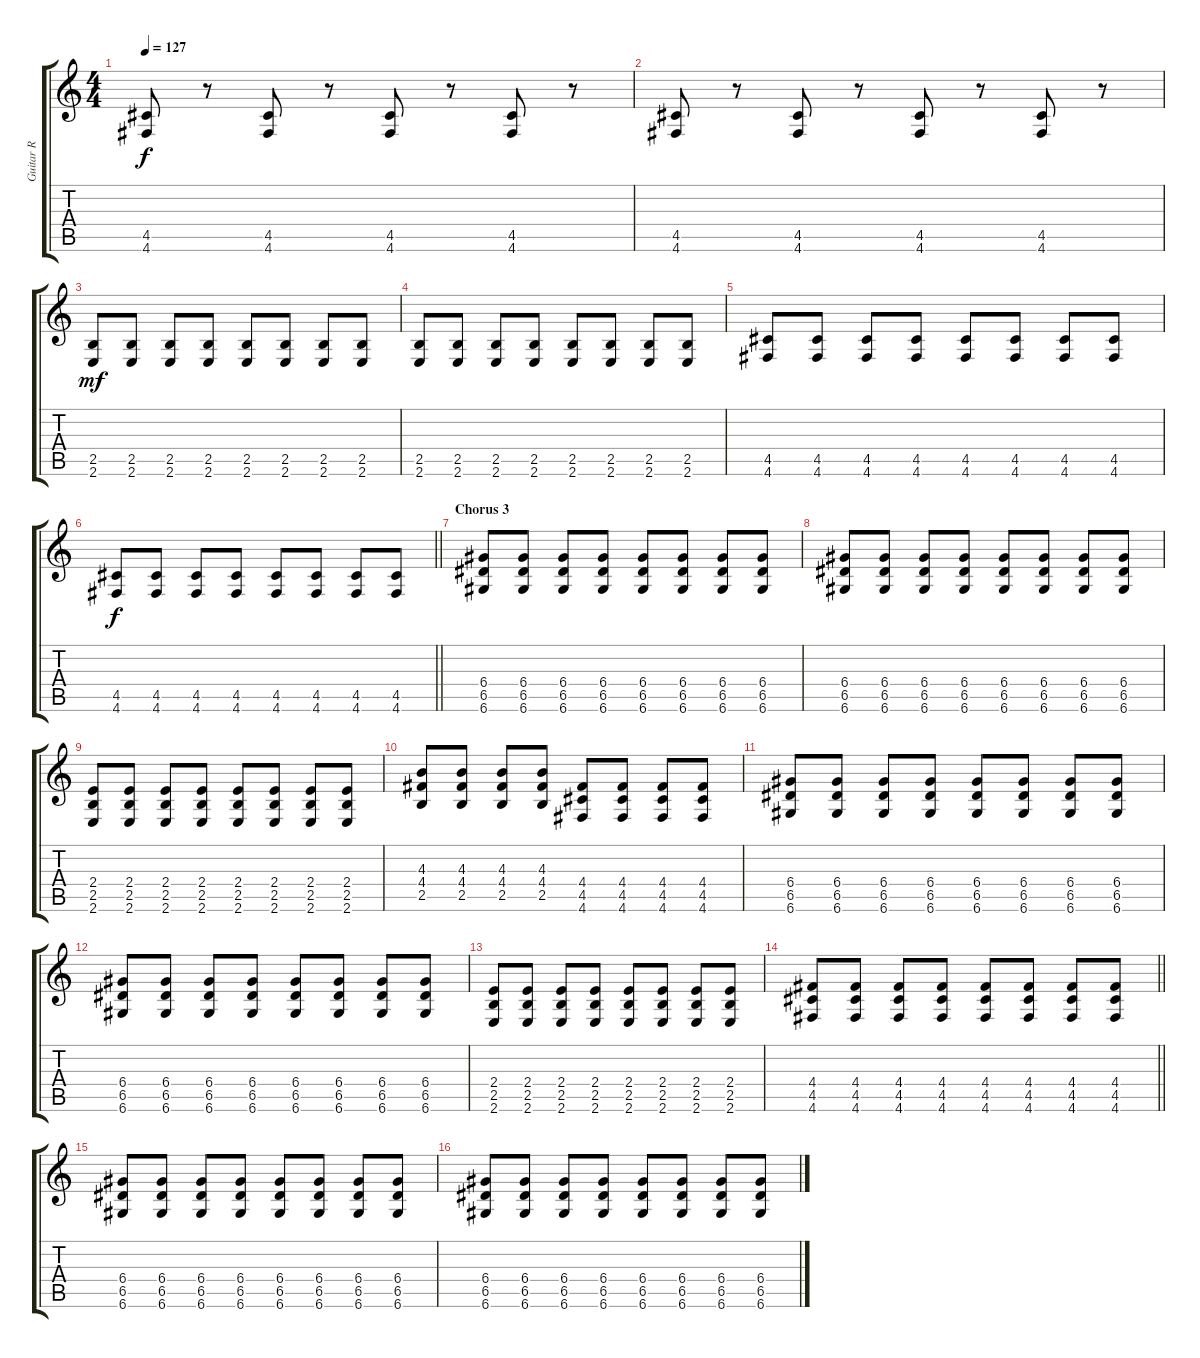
\track ("Guitar R" "Guitar R") {instrument overdrivenguitar}
\staff {score tabs}
\tuning (E4 B3 G3 D3 A2 D2) {hide}
\ts (4 4)
\tempo 127
\clef g2
\ks c
(4.5 4.6).8{dy f} r.8 (4.5 4.6).8 r.8 (4.5 4.6).8 r.8 (4.5 4.6).8 r.8 |
(4.5 4.6).8 r.8 (4.5 4.6).8 r.8 (4.5 4.6).8 r.8 (4.5 4.6).8 r.8 |
(2.5 2.6).8{dy mf} (2.5 2.6).8 (2.5 2.6).8 (2.5 2.6).8 (2.5 2.6).8 (2.5 2.6).8 (2.5 2.6).8 (2.5 2.6).8 |
(2.5 2.6).8 (2.5 2.6).8 (2.5 2.6).8 (2.5 2.6).8 (2.5 2.6).8 (2.5 2.6).8 (2.5 2.6).8 (2.5 2.6).8 |
(4.5 4.6).8 (4.5 4.6).8 (4.5 4.6).8 (4.5 4.6).8 (4.5 4.6).8 (4.5 4.6).8 (4.5 4.6).8 (4.5 4.6).8 |
\barLineRight lightlight
(4.5 4.6).8{dy f} (4.5 4.6).8 (4.5 4.6).8 (4.5 4.6).8 (4.5 4.6).8 (4.5 4.6).8 (4.5 4.6).8 (4.5 4.6).8 |
\section ("" "Chorus 3")
(6.4 6.5 6.6).8 (6.4 6.5 6.6).8 (6.4 6.5 6.6).8 (6.4 6.5 6.6).8 (6.4 6.5 6.6).8 (6.4 6.5 6.6).8 (6.4 6.5 6.6).8 (6.4 6.5 6.6).8 |
(6.4 6.5 6.6).8 (6.4 6.5 6.6).8 (6.4 6.5 6.6).8 (6.4 6.5 6.6).8 (6.4 6.5 6.6).8 (6.4 6.5 6.6).8 (6.4 6.5 6.6).8 (6.4 6.5 6.6).8 |
(2.4 2.5 2.6).8 (2.4 2.5 2.6).8 (2.4 2.5 2.6).8 (2.4 2.5 2.6).8 (2.4 2.5 2.6).8 (2.4 2.5 2.6).8 (2.4 2.5 2.6).8 (2.4 2.5 2.6).8 |
(4.3 4.4 2.5).8 (4.3 4.4 2.5).8 (4.3 4.4 2.5).8 (4.3 4.4 2.5).8 (4.4 4.5 4.6).8 (4.4 4.5 4.6).8 (4.4 4.5 4.6).8 (4.4 4.5 4.6).8 |
(6.4 6.5 6.6).8 (6.4 6.5 6.6).8 (6.4 6.5 6.6).8 (6.4 6.5 6.6).8 (6.4 6.5 6.6).8 (6.4 6.5 6.6).8 (6.4 6.5 6.6).8 (6.4 6.5 6.6).8 |
(6.4 6.5 6.6).8 (6.4 6.5 6.6).8 (6.4 6.5 6.6).8 (6.4 6.5 6.6).8 (6.4 6.5 6.6).8 (6.4 6.5 6.6).8 (6.4 6.5 6.6).8 (6.4 6.5 6.6).8 |
(2.4 2.5 2.6).8 (2.4 2.5 2.6).8 (2.4 2.5 2.6).8 (2.4 2.5 2.6).8 (2.4 2.5 2.6).8 (2.4 2.5 2.6).8 (2.4 2.5 2.6).8 (2.4 2.5 2.6).8 |
\barLineRight lightlight
(4.4 4.5 4.6).8 (4.4 4.5 4.6).8 (4.4 4.5 4.6).8 (4.4 4.5 4.6).8 (4.4 4.5 4.6).8 (4.4 4.5 4.6).8 (4.4 4.5 4.6).8 (4.4 4.5 4.6).8 |
(6.4 6.5 6.6).8 (6.4 6.5 6.6).8 (6.4 6.5 6.6).8 (6.4 6.5 6.6).8 (6.4 6.5 6.6).8 (6.4 6.5 6.6).8 (6.4 6.5 6.6).8 (6.4 6.5 6.6).8 |
(6.4 6.5 6.6).8 (6.4 6.5 6.6).8 (6.4 6.5 6.6).8 (6.4 6.5 6.6).8 (6.4 6.5 6.6).8 (6.4 6.5 6.6).8 (6.4 6.5 6.6).8 (6.4 6.5 6.6).8
